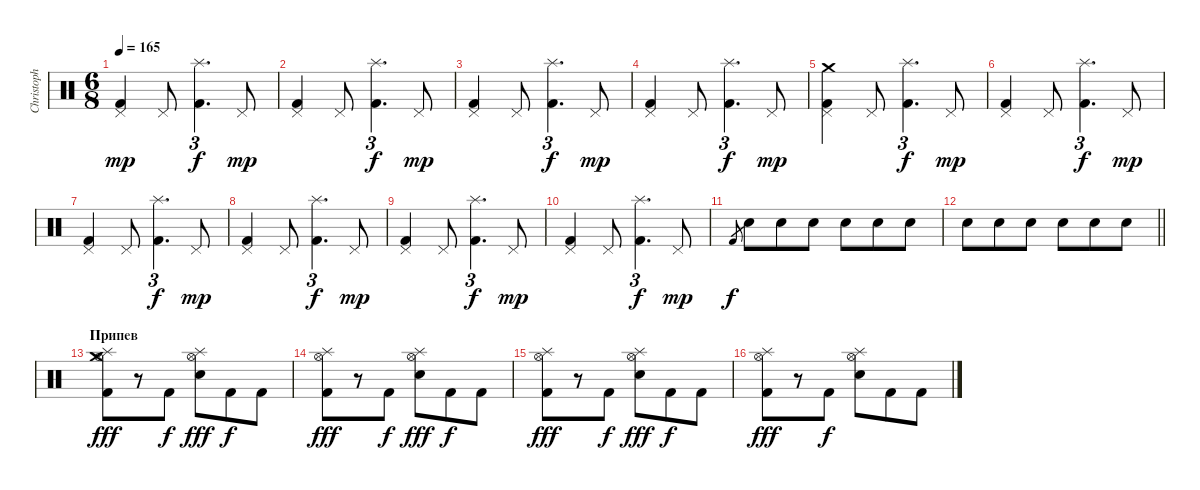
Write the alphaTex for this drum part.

\track ("Christoph Schneider" "Christoph ") {instrument percussion}
\staff {score}
\articulation defaults
\ts (6 8)
\tempo 165
\clef neutral
\ks c
("Pedal Hi-Hat (hit)" "Kick (hit) 2").4{dy mp} "Pedal Hi-Hat (hit)".8 ("Splash (hit)" "Kick (hit) 2").4{d tu (3 2) dy f} "Pedal Hi-Hat (hit)".8{dy mp} |
("Pedal Hi-Hat (hit)" "Kick (hit) 2").4 "Pedal Hi-Hat (hit)".8 ("Splash (hit)" "Kick (hit) 2").4{d tu (3 2) dy f} "Pedal Hi-Hat (hit)".8{dy mp} |
("Pedal Hi-Hat (hit)" "Kick (hit) 2").4 "Pedal Hi-Hat (hit)".8 ("Splash (hit)" "Kick (hit) 2").4{d tu (3 2) dy f} "Pedal Hi-Hat (hit)".8{dy mp} |
("Pedal Hi-Hat (hit)" "Kick (hit) 2").4 "Pedal Hi-Hat (hit)".8 ("Splash (hit)" "Kick (hit) 2").4{d tu (3 2) dy f} "Pedal Hi-Hat (hit)".8{dy mp} |
("Pedal Hi-Hat (hit)" "Kick (hit) 2" "Crash medium (hit)").4 "Pedal Hi-Hat (hit)".8 ("Splash (hit)" "Kick (hit) 2").4{d tu (3 2) dy f} "Pedal Hi-Hat (hit)".8{dy mp} |
("Pedal Hi-Hat (hit)" "Kick (hit) 2").4 "Pedal Hi-Hat (hit)".8 ("Splash (hit)" "Kick (hit) 2").4{d tu (3 2) dy f} "Pedal Hi-Hat (hit)".8{dy mp} |
("Pedal Hi-Hat (hit)" "Kick (hit) 2").4 "Pedal Hi-Hat (hit)".8 ("Splash (hit)" "Kick (hit) 2").4{d tu (3 2) dy f} "Pedal Hi-Hat (hit)".8{dy mp} |
("Pedal Hi-Hat (hit)" "Kick (hit) 2").4 "Pedal Hi-Hat (hit)".8 ("Splash (hit)" "Kick (hit) 2").4{d tu (3 2) dy f} "Pedal Hi-Hat (hit)".8{dy mp} |
("Pedal Hi-Hat (hit)" "Kick (hit) 2").4 "Pedal Hi-Hat (hit)".8 ("Splash (hit)" "Kick (hit) 2").4{d tu (3 2) dy f} "Pedal Hi-Hat (hit)".8{dy mp} |
("Pedal Hi-Hat (hit)" "Kick (hit) 2").4 "Pedal Hi-Hat (hit)".8 ("Splash (hit)" "Kick (hit) 2").4{d tu (3 2) dy f} "Pedal Hi-Hat (hit)".8{dy mp} |
"Kick (hit) 2".8{gr dy f} "Electric Snare (hit)".8 "Electric Snare (hit)".8 "Electric Snare (hit)".8 "Electric Snare (hit)".8 "Electric Snare (hit)".8 "Electric Snare (hit)".8 |
\barLineRight lightlight "Electric Snare (hit)".8 "Electric Snare (hit)".8 "Electric Snare (hit)".8 "Electric Snare (hit)".8 "Electric Snare (hit)".8 "Electric Snare (hit)".8
|
\section ("" "Припев")
("Crash medium (hit)" "Kick (hit) 2" "Splash (hit)" "Hi-Hat (open)").8{dy fff} r.8 "Kick (hit) 2".8{dy f} ("Splash (hit)" "Electric Snare (hit)" "Hi-Hat (open)").8{dy fff} "Kick (hit) 2".8{dy f} "Kick (hit) 2".8 |
("Hi-Hat (open)" "Kick (hit) 2" "Splash (hit)").8{dy fff} r.8 "Kick (hit) 2".8{dy f} ("Splash (hit)" "Electric Snare (hit)" "Hi-Hat (open)").8{dy fff} "Kick (hit) 2".8{dy f} "Kick (hit) 2".8 |
("Hi-Hat (open)" "Kick (hit) 2" "Splash (hit)").8{dy fff} r.8 "Kick (hit) 2".8{dy f} ("Splash (hit)" "Electric Snare (hit)" "Hi-Hat (open)").8{dy fff} "Kick (hit) 2".8{dy f} "Kick (hit) 2".8 |
("Hi-Hat (open)" "Kick (hit) 2" "Splash (hit)").8{dy fff} r.8 "Kick (hit) 2".8{dy f} ("Splash (hit)" "Electric Snare (hit)" "Hi-Hat (open)").8 "Kick (hit) 2".8 "Kick (hit) 2".8
